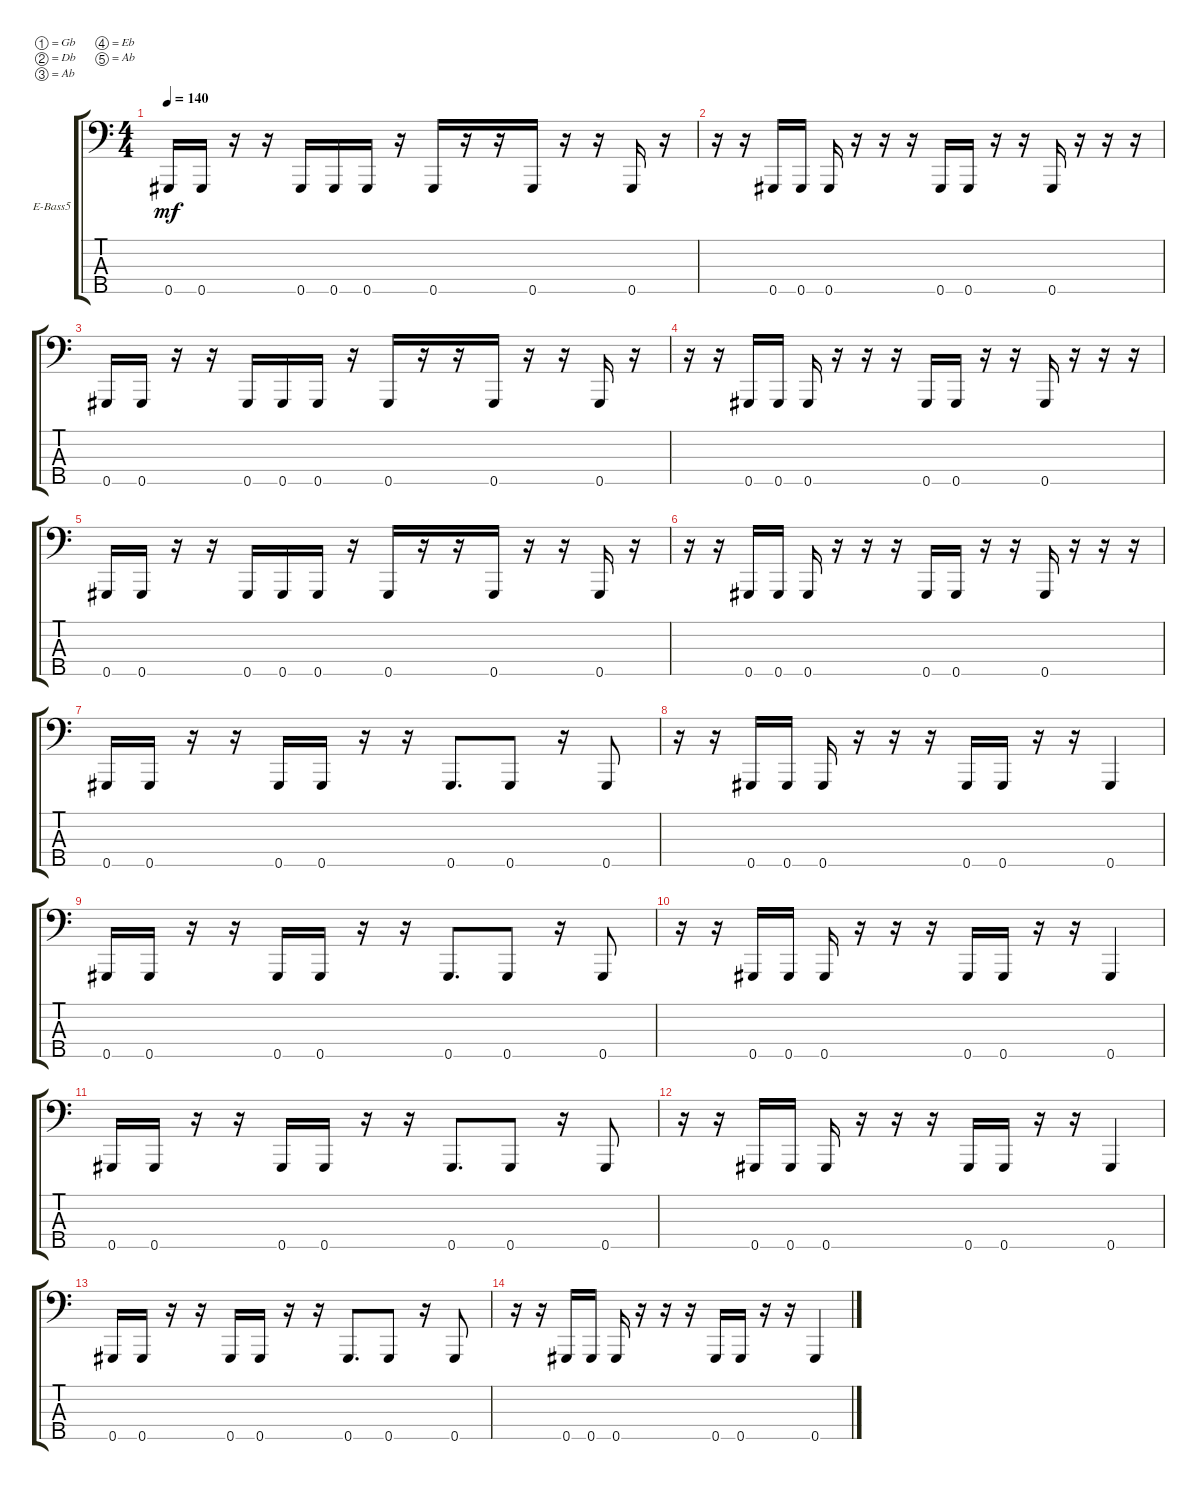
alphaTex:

\bracketExtendMode groupsimilarinstruments
\firstSystemTrackNameOrientation horizontal
\otherSystemsTrackNameOrientation horizontal
\track ("Bass" "E-Bass5") {instrument electricbassfinger}
\staff {score tabs}
\tuning (Gb2 Db2 Ab1 Eb1 Ab0)
\ts (4 4)
\tempo 140
\clef f4
\ks c
0.5.16{dy mf} 0.5.16 r.16 r.16 0.5.16 0.5.16 0.5.16 r.16 0.5.16 r.16 r.16 0.5.16 r.16 r.16 0.5.16 r.16 |
r.16 r.16 0.5.16 0.5.16 0.5.16 r.16 r.16 r.16 0.5.16 0.5.16 r.16 r.16 0.5.16 r.16 r.16 r.16 |
0.5.16 0.5.16 r.16 r.16 0.5.16 0.5.16 0.5.16 r.16 0.5.16 r.16 r.16 0.5.16 r.16 r.16 0.5.16 r.16 |
r.16 r.16 0.5.16 0.5.16 0.5.16 r.16 r.16 r.16 0.5.16 0.5.16 r.16 r.16 0.5.16 r.16 r.16 r.16 |
0.5.16 0.5.16 r.16 r.16 0.5.16 0.5.16 0.5.16 r.16 0.5.16 r.16 r.16 0.5.16 r.16 r.16 0.5.16 r.16 |
r.16 r.16 0.5.16 0.5.16 0.5.16 r.16 r.16 r.16 0.5.16 0.5.16 r.16 r.16 0.5.16 r.16 r.16 r.16 |
0.5.16 0.5.16 r.16 r.16 0.5.16 0.5.16 r.16 r.16 0.5.8{d} 0.5.8 r.16 0.5.8 |
r.16 r.16 0.5.16 0.5.16 0.5.16 r.16 r.16 r.16 0.5.16 0.5.16 r.16 r.16 0.5.4 |
0.5.16 0.5.16 r.16 r.16 0.5.16 0.5.16 r.16 r.16 0.5.8{d} 0.5.8 r.16 0.5.8 |
r.16 r.16 0.5.16 0.5.16 0.5.16 r.16 r.16 r.16 0.5.16 0.5.16 r.16 r.16 0.5.4 |
0.5.16 0.5.16 r.16 r.16 0.5.16 0.5.16 r.16 r.16 0.5.8{d} 0.5.8 r.16 0.5.8 |
r.16 r.16 0.5.16 0.5.16 0.5.16 r.16 r.16 r.16 0.5.16 0.5.16 r.16 r.16 0.5.4 |
0.5.16 0.5.16 r.16 r.16 0.5.16 0.5.16 r.16 r.16 0.5.8{d} 0.5.8 r.16 0.5.8 |
r.16 r.16 0.5.16 0.5.16 0.5.16 r.16 r.16 r.16 0.5.16 0.5.16 r.16 r.16 0.5.4
